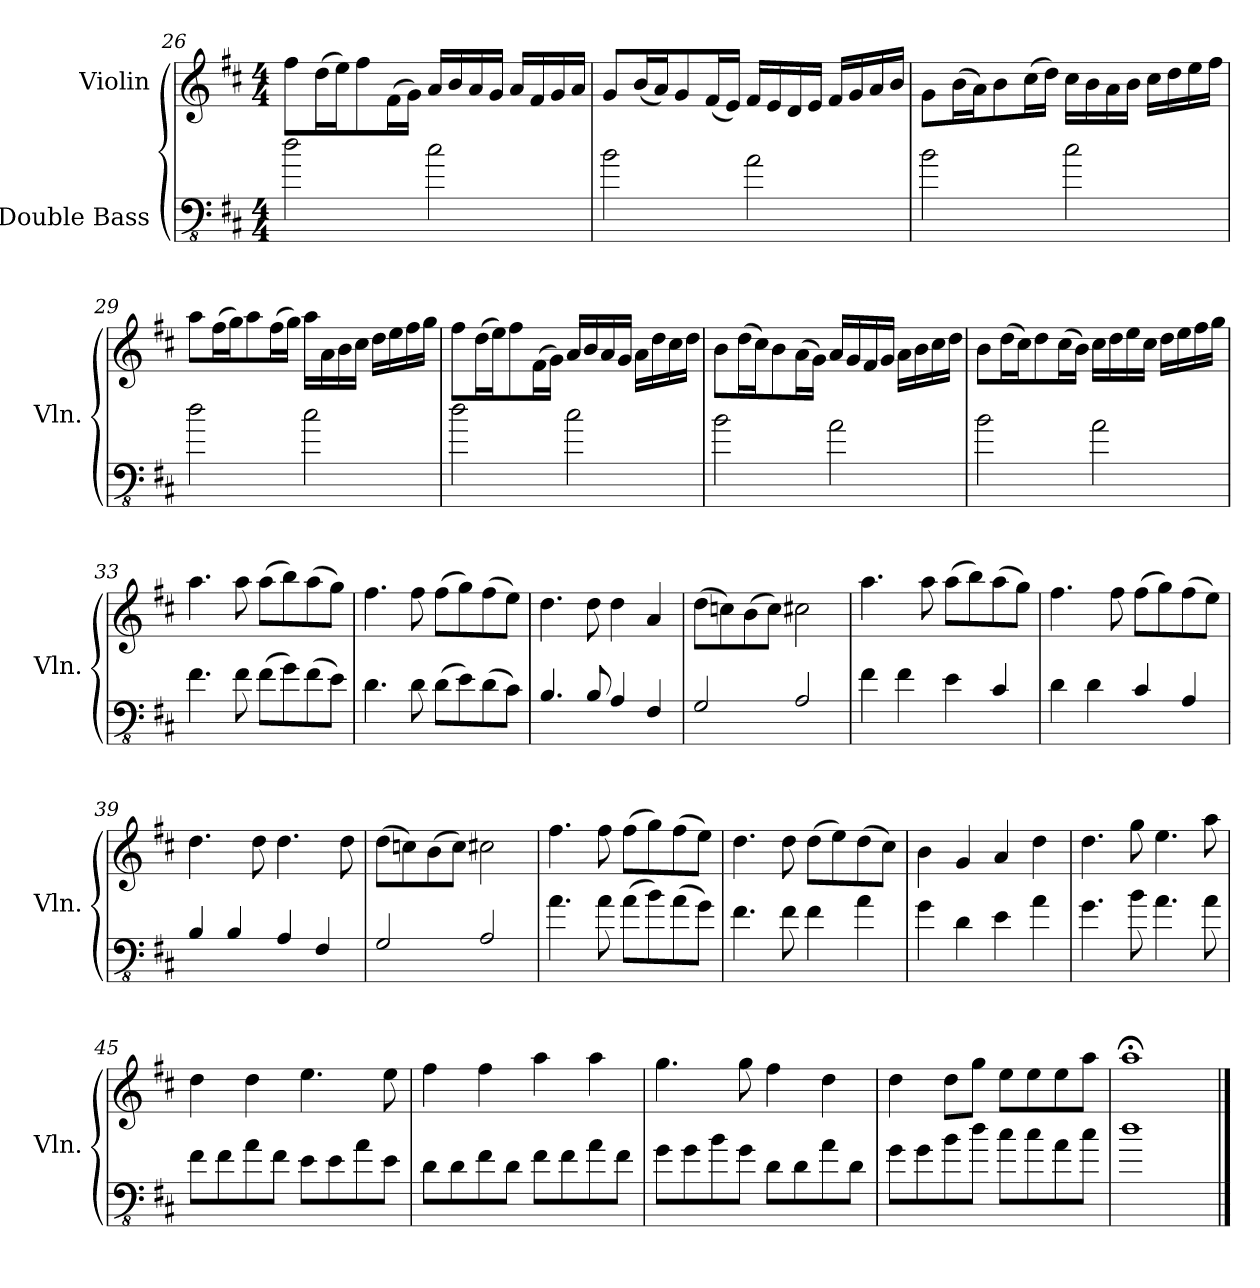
**kern	**kern
*part2	*part1
*staff2	*staff1
*I"Double Bass	*I"Violin
*	*I'Vln.
!!LO:LB:g=z
*clefFv4	*clefG2
*ITrd7c12	*
*k[f#c#]	*k[f#c#]
*D:	*D:
*M4/4	*M4/4
=26	=26
2D\	8ff#\L
.	(16dd\L
.	16ee\J)
.	8ff#\
.	(16f#\L
.	16g\JJ)
2C#\	16a/LL
.	16b/
.	16a/
.	16g/JJ
.	16a/LL
.	16f#/
.	16g/
.	16a/JJ
=27	=27
2BB\	8g/L
.	(16b/L
.	16a/J)
.	8g/
.	(16f#/L
.	16e/JJ)
2AA\	16f#/LL
.	16e/
.	16d/
.	16e/JJ
.	16f#/LL
.	16g/
.	16a/
.	16b/JJ
=28	=28
2BB\	8g\L
.	(16b\L
.	16a\J)
.	8b\
.	(16cc#\L
.	16dd\JJ)
2C#\	16cc#\LL
.	16b\
.	16a\
.	16b\JJ
.	16cc#\LL
.	16dd\
.	16ee\
.	16ff#\JJ
!!LO:PB:g=z
=29	=29
2D\	8aa\L
.	(16ff#\L
.	16gg\J)
.	8aa\
.	(16ff#\L
.	16gg\JJ)
2C#\	16aa\LL
.	16a\
.	16b\
.	16cc#\JJ
.	16dd\LL
.	16ee\
.	16ff#\
.	16gg\JJ
=30	=30
2D\	8ff#\L
.	(16dd\L
.	16ee\J)
.	8ff#\
.	(16f#\L
.	16g\JJ)
2C#\	16a/LL
.	16b/
.	16a/
.	16g/JJ
.	16a\LL
.	16dd\
.	16cc#\
.	16dd\JJ
=31	=31
2BB\	8b\L
.	(16dd\L
.	16cc#\J)
.	8b\
.	(16a\L
.	16g\JJ)
2AA\	16a/LL
.	16g/
.	16f#/
.	16g/JJ
.	16a\LL
.	16b\
.	16cc#\
.	16dd\JJ
!!LO:LB:g=z
=32	=32
2BB\	8b\L
.	(16dd\L
.	16cc#\J)
.	8dd\
.	(16cc#\L
.	16b\JJ)
2AA\	16cc#\LL
.	16dd\
.	16ee\
.	16cc#\JJ
.	16dd\LL
.	16ee\
.	16ff#\
.	16gg\JJ
=33	=33
4.FF#\	4.aa\
8FF#\	8aa\
(8FF#\L	(8aa\L
8GG\)	8bb\)
(8FF#\	(8aa\
8EE\J)	8gg\J)
=34	=34
4.DD\	4.ff#\
8DD\	8ff#\
(8DD\L	(8ff#\L
8EE\)	8gg\)
(8DD\	(8ff#\
8CC#\J)	8ee\J)
=35	=35
4.BBB/	4.dd\
8BBB/	8dd\
4AAA/	4dd\
4FFF#/	4a/
=36	=36
2GGG/	(8dd\L
.	8ccn\)
.	(8b\
.	8cc\J)
2AAA/	2cc#X\
!!LO:LB:g=z
=37	=37
4FF#\	4.aa\
4FF#\	.
.	8aa\
4EE\	(8aa\L
.	8bb\)
4CC#/	(8aa\
.	8gg\J)
=38	=38
4DD\	4.ff#\
4DD\	.
.	8ff#\
4CC#/	(8ff#\L
.	8gg\)
4AAA/	(8ff#\
.	8ee\J)
=39	=39
4BBB/	4.dd\
4BBB/	.
.	8dd\
4AAA/	4.dd\
4FFF#/	.
.	8dd\
=40	=40
2GGG/	(8dd\L
.	8ccn\)
.	(8b\
.	8cc\J)
2AAA/	2cc#X\
=41	=41
4.AA\	4.ff#\
8AA\	8ff#\
(8AA\L	(8ff#\L
8BB\)	8gg\)
(8AA\	(8ff#\
8GG\J)	8ee\J)
=42	=42
4.FF#\	4.dd\
8FF#\	8dd\
4FF#\	(8dd\L
.	8ee\)
4AA\	(8dd\
.	8cc#\J)
!!LO:LB:g=z
=43	=43
4GG\	4b\
4DD\	4g/
4EE\	4a/
4AA\	4dd\
=44	=44
4.GG\	4.dd\
8BB\	8gg\
4.AA\	4.ee\
8AA\	8aa\
=45	=45
8FF#\L	4dd\
8FF#\	.
8AA\	4dd\
8FF#\J	.
8EE\L	4.ee\
8EE\	.
8AA\	.
8EE\J	8ee\
=46	=46
8DD\L	4ff#\
8DD\	.
8FF#\	4ff#\
8DD\J	.
8FF#\L	4aa\
8FF#\	.
8AA\	4aa\
8FF#\J	.
=47	=47
8GG\L	4.gg\
8GG\	.
8BB\	.
8GG\J	8gg\
8DD\L	4ff#\
8DD\	.
8AA\	4dd\
8DD\J	.
!!LO:LB:g=z
=48	=48
8GG\L	4dd\
8GG\	.
8BB\	8dd\L
8D\J	8gg\J
8C#\L	8ee\L
8C#\	8ee\
8AA\	8ee\
8C#\J	8aa\J
=49	=49
1D	1aa;<
==	==
*-	*-
